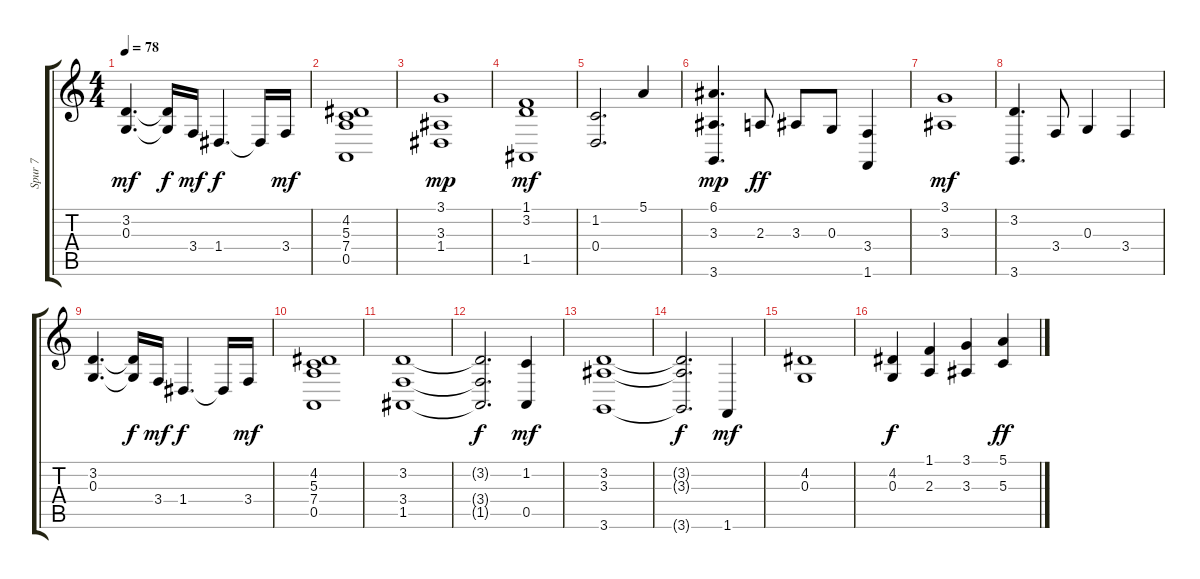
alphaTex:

\track ("Spur 7" "Spur 7") {instrument stringensemble2}
\staff {score tabs}
\tuning (E4 B3 G3 D3 A2 E2) {hide}
\ts (4 4)
\tempo 78
\clef g2
\ks c
(3.2 0.3).4{d dy mf} (3.2{t} 0.3{t}).16{dy f} 3.4.16{dy mf} 1.4.4{d dy f} 1.4{t}.16 3.4.16{dy mf} |
(4.2 5.3 7.4 0.5).1 |
(3.1 3.3 1.4).1{dy mp} |
(1.1 3.2 1.5).1{dy mf} |
(1.2 0.4).2{d} 5.1.4 |
(6.1 3.3 3.6).4{d dy mp} 2.3.8{dy ff} 3.3.8 0.3.8 (3.4 1.6).4 |
(3.1 3.3).1{dy mf} |
(3.2 3.6).4{d} 3.4.8 0.3.4 3.4.4 |
(3.2 0.3).4{d} (3.2{t} 0.3{t}).16{dy f} 3.4.16{dy mf} 1.4.4{d dy f} 1.4{t}.16 3.4.16{dy mf} |
(4.2 5.3 7.4 0.5).1 |
(3.2 3.4 1.5).1 |
(3.2{t} 3.4{t} 1.5{t}).2{d dy f} (1.2 0.5).4{dy mf} |
(3.2 3.3 3.6).1 |
(3.2{t} 3.3{t} 3.6{t}).2{d dy f} 1.6.4{dy mf} |
(4.2 0.3).1 |
(4.2 0.3).4{dy f} (1.1 2.3).4 (3.1 3.3).4 (5.1 5.3).4{dy ff}
